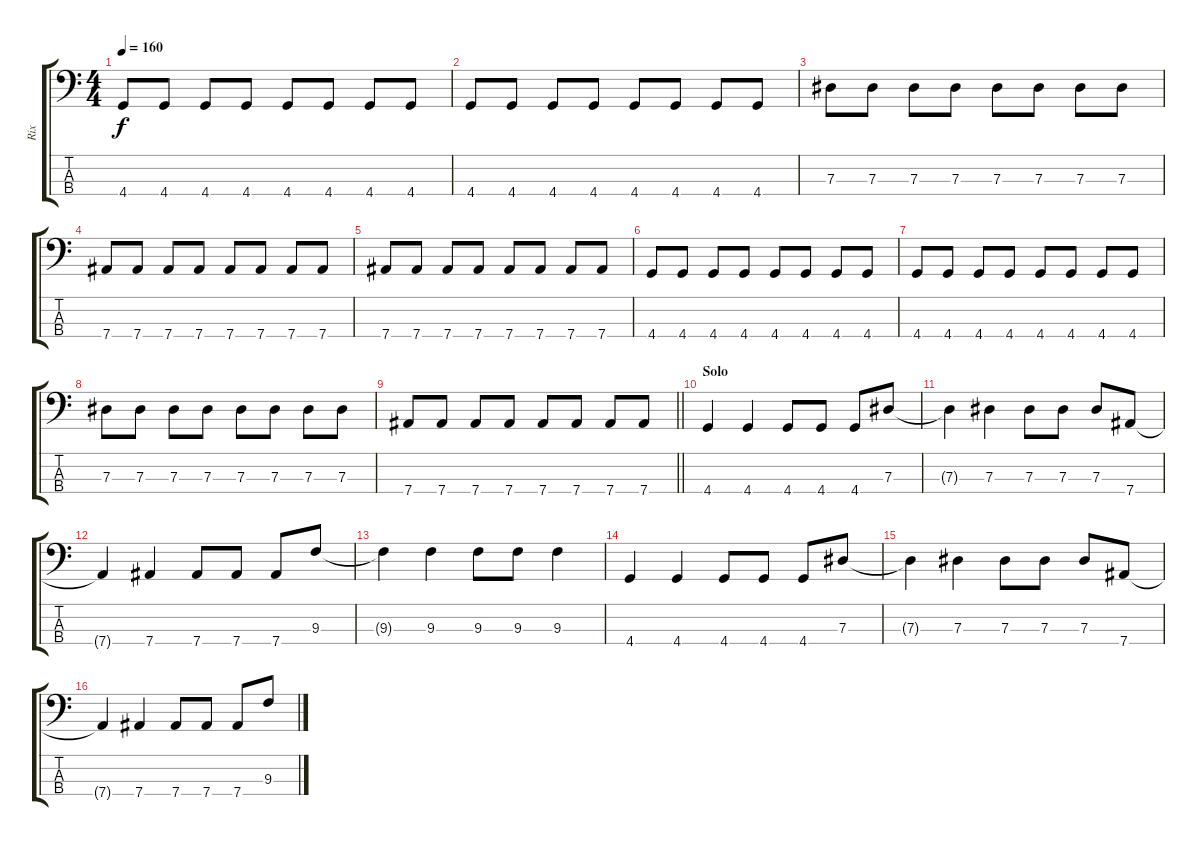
\track ("Rix" "Rix") {instrument electricbasspick}
\staff {score tabs}
\tuning (Gb2 Db2 Ab1 Eb1) {hide}
\ts (4 4)
\tempo 160
\clef f4
\ks c
4.4.8{dy f} 4.4.8 4.4.8 4.4.8 4.4.8 4.4.8 4.4.8 4.4.8 |
4.4.8 4.4.8 4.4.8 4.4.8 4.4.8 4.4.8 4.4.8 4.4.8 |
7.3.8 7.3.8 7.3.8 7.3.8 7.3.8 7.3.8 7.3.8 7.3.8 |
7.4.8 7.4.8 7.4.8 7.4.8 7.4.8 7.4.8 7.4.8 7.4.8 |
7.4.8 7.4.8 7.4.8 7.4.8 7.4.8 7.4.8 7.4.8 7.4.8 |
4.4.8 4.4.8 4.4.8 4.4.8 4.4.8 4.4.8 4.4.8 4.4.8 |
4.4.8 4.4.8 4.4.8 4.4.8 4.4.8 4.4.8 4.4.8 4.4.8 |
7.3.8 7.3.8 7.3.8 7.3.8 7.3.8 7.3.8 7.3.8 7.3.8 |
\barLineRight lightlight
7.4.8 7.4.8 7.4.8 7.4.8 7.4.8 7.4.8 7.4.8 7.4.8 |
\section ("" "Solo")
4.4.4 4.4.4 4.4.8 4.4.8 4.4.8 7.3.8 |
7.3{t}.4 7.3.4 7.3.8 7.3.8 7.3.8 7.4.8 |
7.4{t}.4 7.4.4 7.4.8 7.4.8 7.4.8 9.3.8 |
9.3{t}.4 9.3.4 9.3.8 9.3.8 9.3.4 |
4.4.4 4.4.4 4.4.8 4.4.8 4.4.8 7.3.8 |
7.3{t}.4 7.3.4 7.3.8 7.3.8 7.3.8 7.4.8 |
7.4{t}.4 7.4.4 7.4.8 7.4.8 7.4.8 9.3.8
